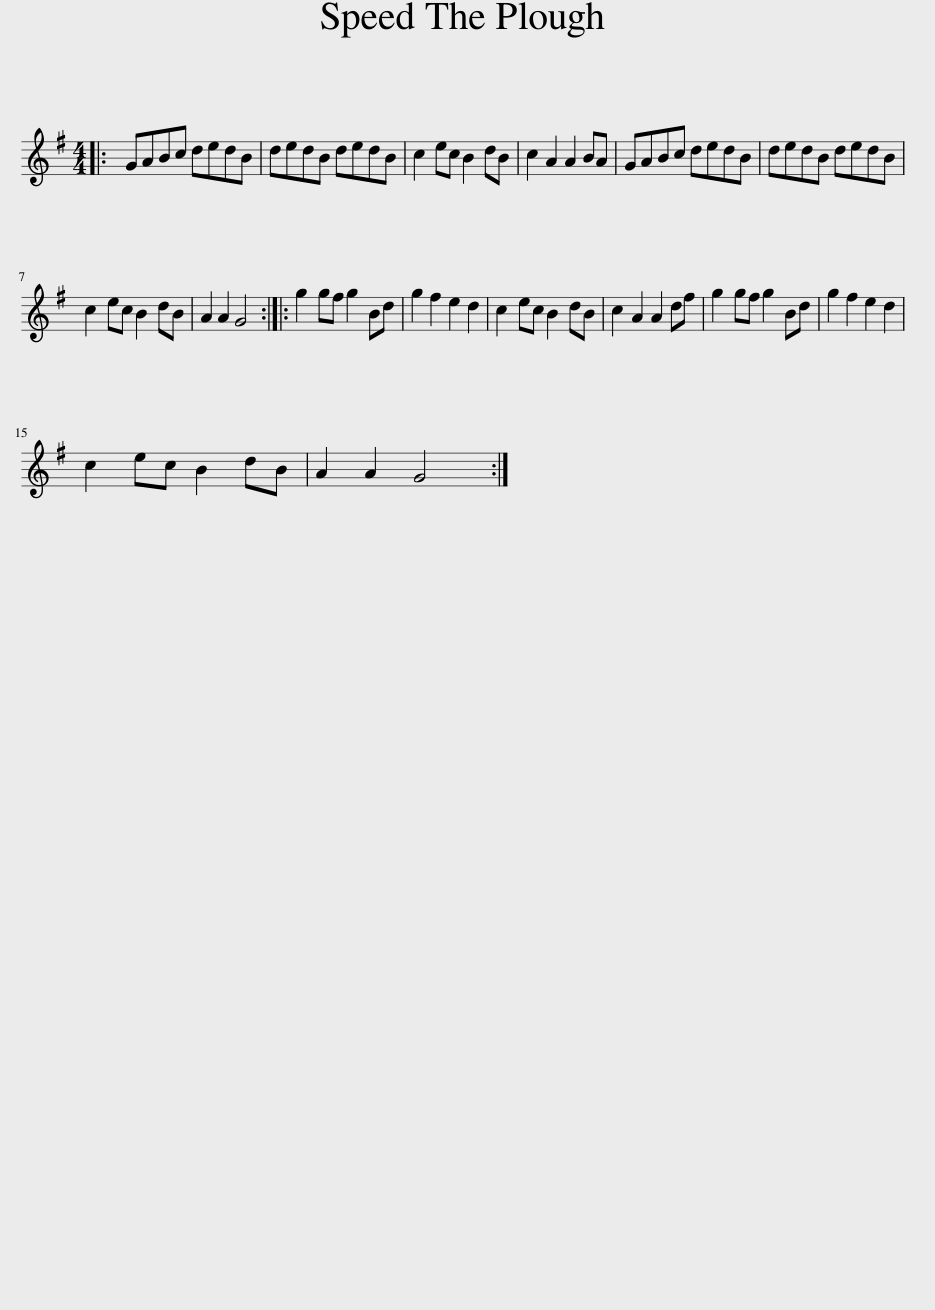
X:1
L:1/8
M:4/4
I:linebreak $
K:G
V:1 treble
V:1
|: GABc dedB | dedB dedB | c2 ec B2 dB | c2 A2 A2 BA | GABc dedB | %5
 dedB dedB |$ c2 ec B2 dB | A2 A2 G4 :: g2 gf g2 Bd | g2 f2 e2 d2 | %10
 c2 ec B2 dB | c2 A2 A2 df | g2 gf g2 Bd | g2 f2 e2 d2 |$ c2 ec B2 dB | %15
 A2 A2 G4 :| %16
